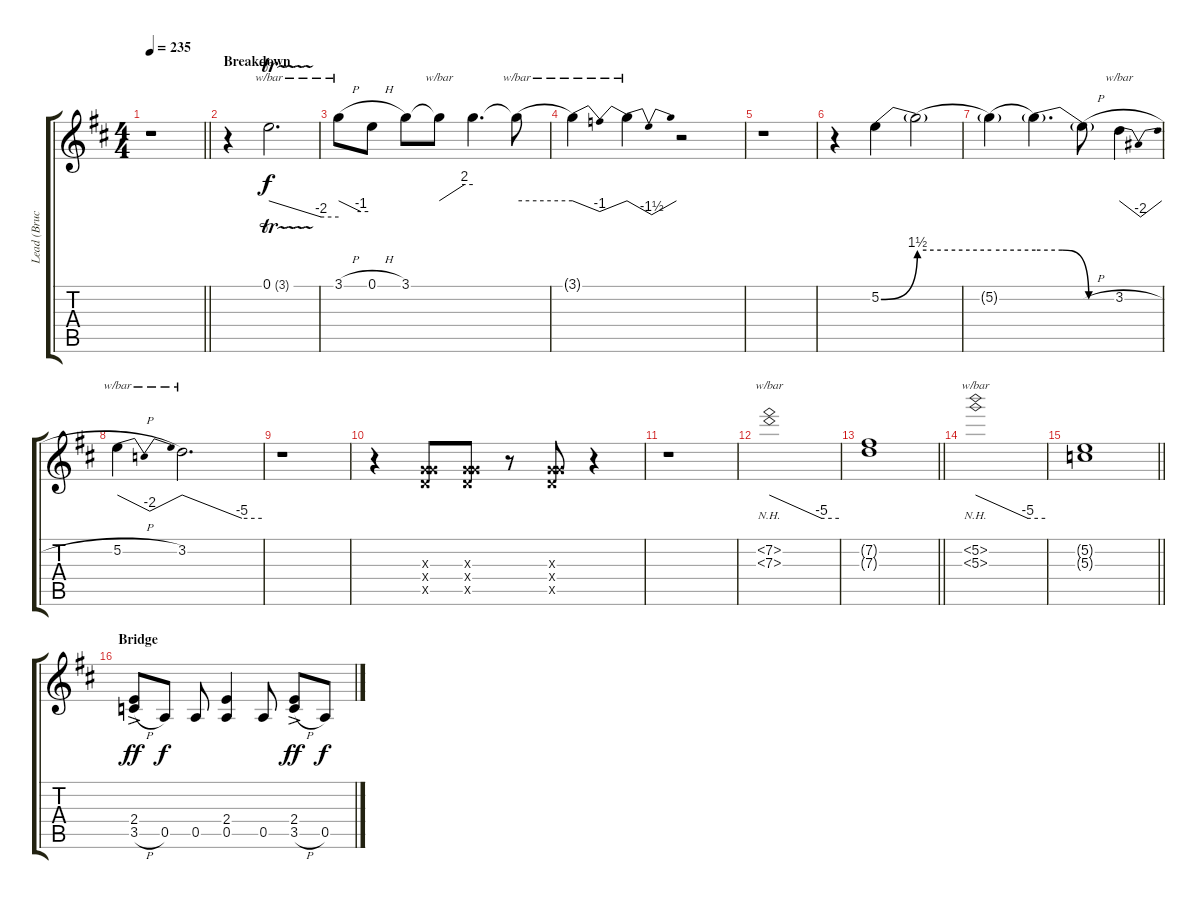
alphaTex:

\track ("Lead (Bruce Kulick)" "Lead (Bruc") {mute instrument distortionguitar}
\staff {score tabs}
\tuning (E4 B3 G3 D3 A2 E2) {hide}
\ts (4 4)
\tempo 235
\clef g2
\barLineRight lightlight
\ks d
r.1{dy f} |
\section ("" "Breakdown")
r.4 0.1{tr (3 32)}.2{d tbe (custom default 0 0 45 -8 60 -8)} |
3.1{h}.8{tbe (custom default 0 0 45 -4 60 -4)} 0.1{h}.8 3.1.8 3.1{t}.8{tbe (custom default 0 0 45 8 60 8)} 3.1{t}.4{d} 3.1{t}.8{tbe (hold default 0 0 60 0)} |
3.1{t}.4{tbe (dip default 0 0 30 -4 60 0)} 3.1{t}.4{tbe (dip default 0 0 30 -6 60 0)} r.2 |
r.1 |
r.4 5.2{be (bend 0 0 60 6)}.4 5.2{be (hold 0 6 60 6) t}.2 |
5.2{be (hold 0 6 60 6) t}.4 5.2{be (custom 0 6 20 6 40 0 60 0) t}.4{d} 5.2{h t}.8 3.2{h}.4{tbe (dip default 0 0 30 -8 60 0)} |
5.2{h}.4{tbe (dip default 0 0 30 -8 60 0)} 3.2.2{d tbe (custom default 0 0 45 -20 60 -20)} |
r.1 |
r.4 (0.3{x} 5.4{x} 5.5{x}).8 (0.3{x} 5.4{x} 5.5{x}).8 r.8 (0.3{x} 5.4{x} 5.5{x}).8 r.4 |
r.1 |
(7.2{nh} 7.3{nh}).1{tbe (custom default 0 0 45 -20 60 -20)} |
\barLineRight lightlight
(7.2{t} 7.3{t}).1 |
(5.2{nh} 5.3{nh}).1{tbe (custom default 0 0 45 -20 60 -20)} |
\barLineRight lightlight
(5.2{t} 5.3{t}).1 |
\section ("" "Bridge")
(2.4 3.5{h ac}).8{dy ff volume 13} 0.5.8{dy f} 0.5.8 (2.4 0.5).4 0.5.8 (2.4 3.5{h ac}).8{dy ff} 0.5.8{dy f}
